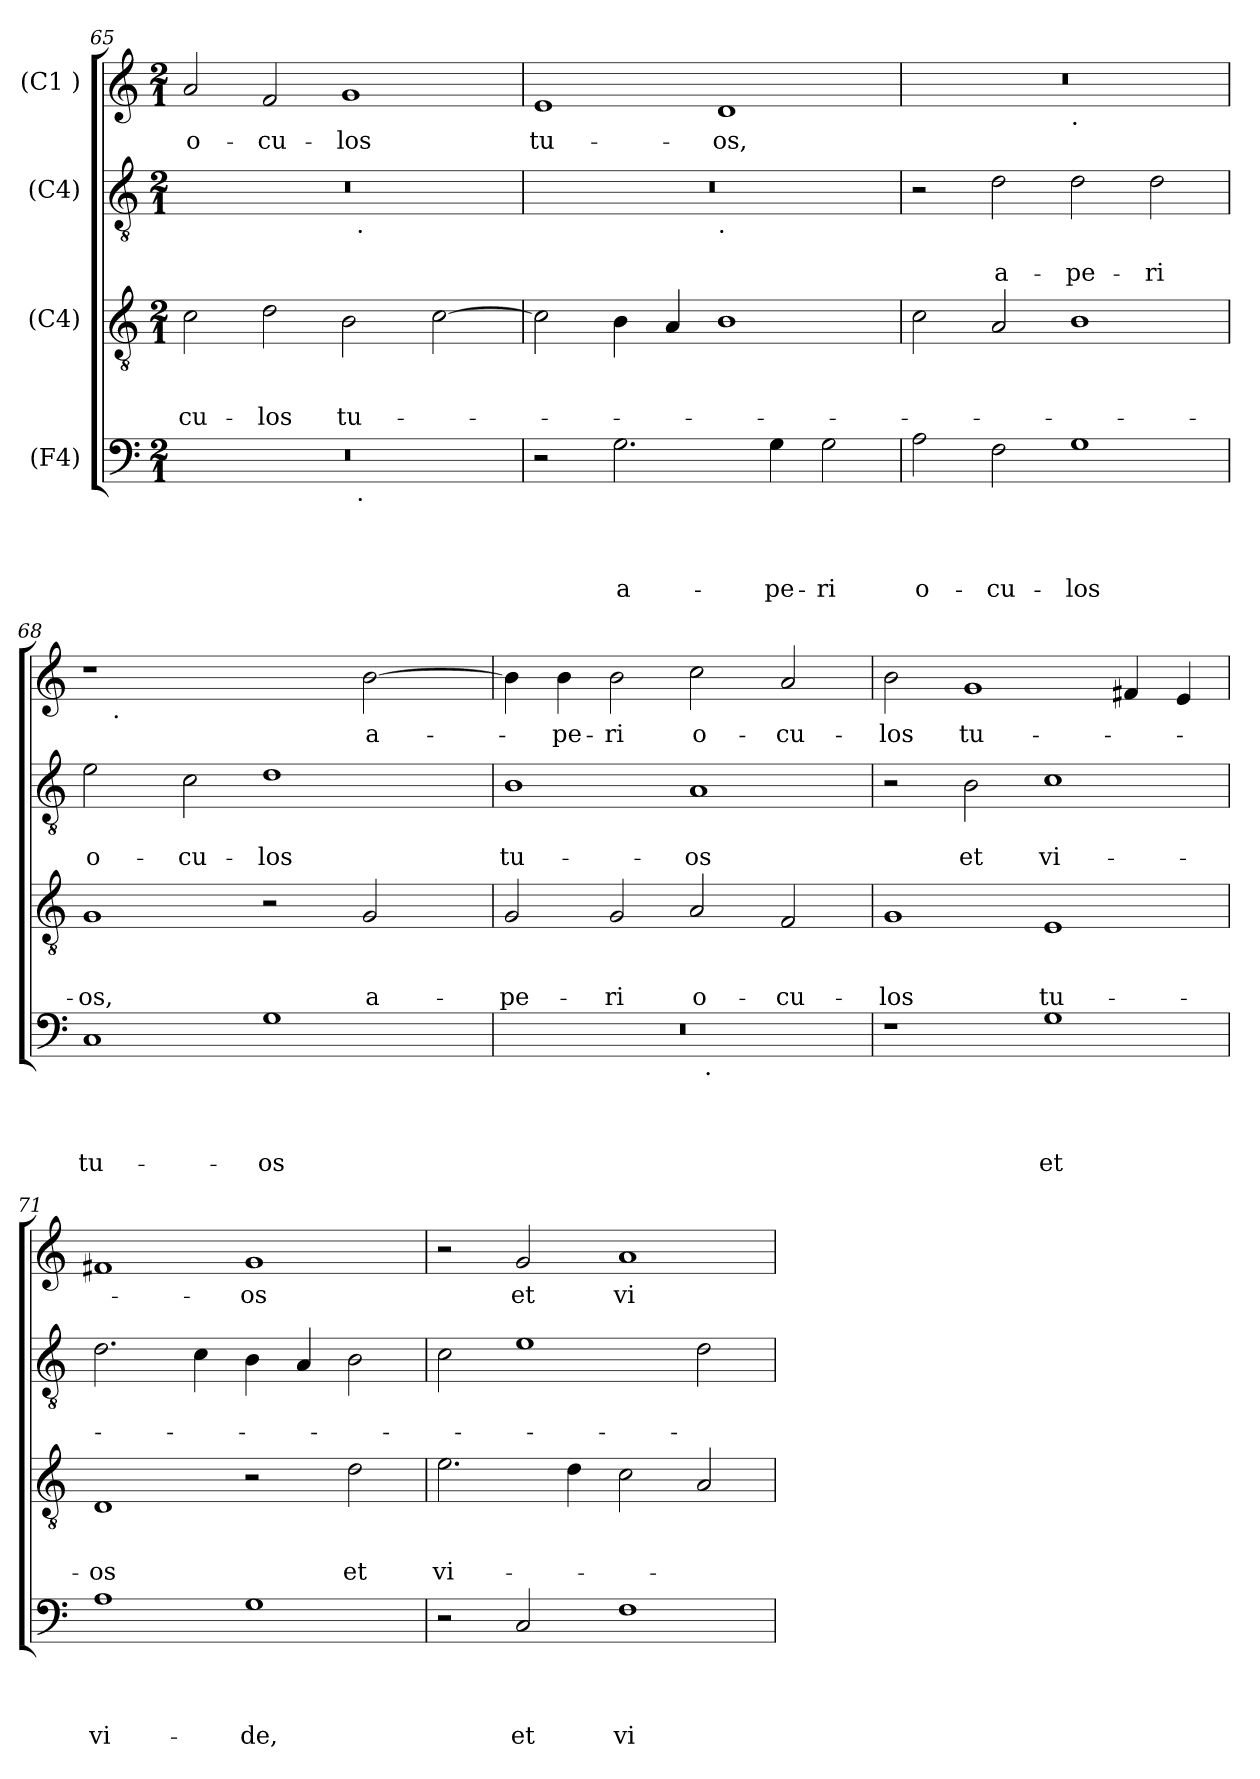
**kern	**text	**text	**text	**text	**kern	**text	**text	**text	**kern	**text	**text	**kern	**text
*part4	*part4	*part4	*part4	*part4	*part3	*part3	*part3	*part3	*part2	*part2	*part2	*part1	*part1
*staff4	*staff4	*staff4	*staff4	*staff4	*staff3	*staff3	*staff3	*staff3	*staff2	*staff2	*staff2	*staff1	*staff1
*I"(F4)	*	*	*	*	*I"(C4)	*	*	*	*I"(C4)	*	*	*I"(C1 )	*
!!LO:LB:g=z
*clefF4	*	*	*	*	*clefGv2	*	*	*	*clefGv2	*	*	*clefG2	*
*k[]	*	*	*	*	*k[]	*	*	*	*k[]	*	*	*k[]	*
*C:	*	*	*	*	*C:	*	*	*	*C:	*	*	*C:	*
*M2/1	*	*	*	*	*M2/1	*	*	*	*M2/1	*	*	*M2/1	*
=65	=65	=65	=65	=65	=65	=65	=65	=65	=65	=65	=65	=65	=65
!	!	!	!	!	!	!	!	!LO:LY:b	!	!	!	!	!LO:LY:b
*^	*	*	*	*	*	*	*	*	*^	*	*	*	*
0r	1ryy	.	.	.	.	2c\	.	.	-cu-	0r	1ryy	.	.	2a/	o-
!	!	!	!	!	!	!	!	!	!LO:LY:b	!	!	!	!	!	!LO:LY:b
.	.	.	.	.	.	2d\	.	.	-los	.	.	.	.	2f/	-cu-
!	!	!	!	!	!	!	!	!	!LO:LY:b	!	!	!	!	!	!LO:LY:b
.	32ryy	.	.	.	.	2B\	.	.	tu-	.	32ryy	.	.	1g	-los
!	!	!	!	!	!	!	!	!	!	!	!LO:TX:b:t=.	!	!	!	!
!	!LO:TX:b:t=.	!	!	!	!	!	!	!	!	!	!	!	!	!	!
.	2ryy	.	.	.	.	.	.	.	.	.	2ryy	.	.	.	.
.	.	.	.	.	.	[>2c\	.	.	.	.	.	.	.	.	.
.	4...ryy	.	.	.	.	.	.	.	.	.	4...ryy	.	.	.	.
=66	=66	=66	=66	=66	=66	=66	=66	=66	=66	=66	=66	=66	=66	=66	=66
!	!	!	!	!	!	!	!	!	!	!	!	!	!	!	!LO:LY:b
*v	*v	*	*	*	*	*	*	*	*	*	*	*	*	*	*
2r	.	.	.	.	2c\]	.	.	.	0r	1ryy	.	.	1e	tu-
!	!	!	!	!LO:LY:b	!	!	!	!	!	!	!	!	!	!
2.G\	.	.	.	a-	4B\	.	.	.	.	.	.	.	.	.
.	.	.	.	.	4A/	.	.	.	.	.	.	.	.	.
!	!	!	!	!	!	!	!	!	!	!LO:TX:b:t=.	!	!	!	!
!	!	!	!	!	!	!	!	!	!	!	!	!	!	!LO:LY:b
.	.	.	.	.	1B	.	.	.	.	1ryy	.	.	1d	-os,
!	!	!	!	!LO:LY:b	!	!	!	!	!	!	!	!	!	!
4G\	.	.	.	-pe-	.	.	.	.	.	.	.	.	.	.
!	!	!	!	!LO:LY:b	!	!	!	!	!	!	!	!	!	!
2G\	.	.	.	-ri	.	.	.	.	.	.	.	.	.	.
=67	=67	=67	=67	=67	=67	=67	=67	=67	=67	=67	=67	=67	=67	=67
!	!	!	!	!LO:LY:b	!	!	!	!	!	!	!	!	!	!
*	*	*	*	*	*	*	*	*	*v	*v	*	*	*^	*
2A\	.	.	.	o-	2c\	.	.	.	2r	.	.	0r	1ryy	.
!	!	!	!	!LO:LY:b	!	!	!	!	!	!	!LO:LY:b	!	!	!
2F\	.	.	.	-cu-	2A/	.	.	.	2d\	.	a-	.	.	.
!	!	!	!	!	!	!	!	!	!	!	!	!	!LO:TX:b:t=.	!
!	!	!	!	!LO:LY:b	!	!	!	!	!	!	!LO:LY:b	!	!	!
1G	.	.	.	-los	1B	.	.	.	2d\	.	-pe-	.	1ryy	.
!	!	!	!	!	!	!	!	!	!	!	!LO:LY:b	!	!	!
.	.	.	.	.	.	.	.	.	2d\	.	-ri	.	.	.
=68	=68	=68	=68	=68	=68	=68	=68	=68	=68	=68	=68	=68	=68	=68
!	!	!	!	!LO:LY:b	!	!	!	!LO:LY:b	!	!	!LO:LY:b	!	!	!
1C	.	.	.	tu-	1G	.	.	-os,	2e\	.	o-	1r	16.ryy	.
!	!	!	!	!	!	!	!	!	!	!	!	!	!LO:TX:b:t=.	!
.	.	.	.	.	.	.	.	.	.	.	.	.	1ryy	.
!	!	!	!	!	!	!	!	!	!	!	!LO:LY:b	!	!	!
.	.	.	.	.	.	.	.	.	2c\	.	-cu-	.	.	.
!	!	!	!	!LO:LY:b	!	!	!	!	!	!	!LO:LY:b	!	!	!
1G	.	.	.	-os	2r	.	.	.	1d	.	-los	2ryy	.	.
.	.	.	.	.	.	.	.	.	.	.	.	.	2ryy	.
!	!	!	!	!	!	!	!	!LO:LY:b	!	!	!	!	!	!LO:LY:b
.	.	.	.	.	2G/	.	.	a-	.	.	.	[>2b\	.	a-
.	.	.	.	.	.	.	.	.	.	.	.	.	4ryy	.
.	.	.	.	.	.	.	.	.	.	.	.	.	8ryy	.
.	.	.	.	.	.	.	.	.	.	.	.	.	32ryy	.
!!LO:PB:g=z
=69	=69	=69	=69	=69	=69	=69	=69	=69	=69	=69	=69	=69	=69	=69
!	!	!	!	!	!	!	!	!LO:LY:b	!	!	!LO:LY:b	!	!	!
*^	*	*	*	*	*	*	*	*	*	*	*	*v	*v	*
0r	1ryy	.	.	.	.	2G/	.	.	-pe-	1B	.	tu-	4b\]	.
!	!	!	!	!	!	!	!	!	!	!	!	!	!	!LO:LY:b
.	.	.	.	.	.	.	.	.	.	.	.	.	4b\	-pe-
!	!	!	!	!	!	!	!	!	!LO:LY:b	!	!	!	!	!LO:LY:b
.	.	.	.	.	.	2G/	.	.	-ri	.	.	.	2b\	-ri
!	!	!	!	!	!	!	!	!	!LO:LY:b	!	!	!LO:LY:b	!	!LO:LY:b
.	32ryy	.	.	.	.	2A/	.	.	o-	1A	.	-os	2cc\	o-
!	!LO:TX:b:t=.	!	!	!	!	!	!	!	!	!	!	!	!	!
.	2ryy	.	.	.	.	.	.	.	.	.	.	.	.	.
!	!	!	!	!	!	!	!	!	!LO:LY:b	!	!	!	!	!LO:LY:b
.	.	.	.	.	.	2F/	.	.	-cu-	.	.	.	2a/	-cu-
.	4...ryy	.	.	.	.	.	.	.	.	.	.	.	.	.
=70	=70	=70	=70	=70	=70	=70	=70	=70	=70	=70	=70	=70	=70	=70
!	!	!	!	!	!	!	!	!	!LO:LY:b	!	!	!	!	!LO:LY:b
*v	*v	*	*	*	*	*	*	*	*	*	*	*	*	*
1r	.	.	.	.	1G	.	.	-los	2r	.	.	2b\	-los
!	!	!	!	!	!	!	!	!	!	!	!LO:LY:b	!	!LO:LY:b
.	.	.	.	.	.	.	.	.	2B\	.	et	1g	tu-
!	!	!	!	!LO:LY:b	!	!	!	!LO:LY:b	!	!	!LO:LY:b	!	!
1G	.	.	.	et	1E	.	.	tu-	1c	.	vi-	.	.
.	.	.	.	.	.	.	.	.	.	.	.	4f#/	.
.	.	.	.	.	.	.	.	.	.	.	.	4e/	.
=71	=71	=71	=71	=71	=71	=71	=71	=71	=71	=71	=71	=71	=71
!	!	!	!	!LO:LY:b	!	!	!	!LO:LY:b	!	!	!	!	!
1A	.	.	.	vi-	1D	.	.	-os	2.d\	.	.	1f#	.
.	.	.	.	.	.	.	.	.	4c\	.	.	.	.
!	!	!	!	!LO:LY:b	!	!	!	!	!	!	!	!	!LO:LY:b
1G	.	.	.	-de,	2r	.	.	.	4B\	.	.	1g	-os
.	.	.	.	.	.	.	.	.	4A/	.	.	.	.
!	!	!	!	!	!	!	!	!LO:LY:b	!	!	!	!	!
.	.	.	.	.	2d\	.	.	et	2B\	.	.	.	.
=72	=72	=72	=72	=72	=72	=72	=72	=72	=72	=72	=72	=72	=72
!	!	!	!	!	!	!	!	!LO:LY:b	!	!	!	!	!
2r	.	.	.	.	2.e\	.	.	vi-	2c\	.	.	2r	.
!	!	!	!	!LO:LY:b	!	!	!	!	!	!	!	!	!LO:LY:b
2C/	.	.	.	et	.	.	.	.	1e	.	.	2g/	et
.	.	.	.	.	4d\	.	.	.	.	.	.	.	.
!	!	!	!	!LO:LY:b	!	!	!	!	!	!	!	!	!LO:LY:b
1F	.	.	.	vi-	2c\	.	.	.	.	.	.	1a	vi-
.	.	.	.	.	2A/	.	.	.	2d\	.	.	.	.
=	=	=	=	=	=	=	=	=	=	=	=	=	=
*-	*-	*-	*-	*-	*-	*-	*-	*-	*-	*-	*-	*-	*-
